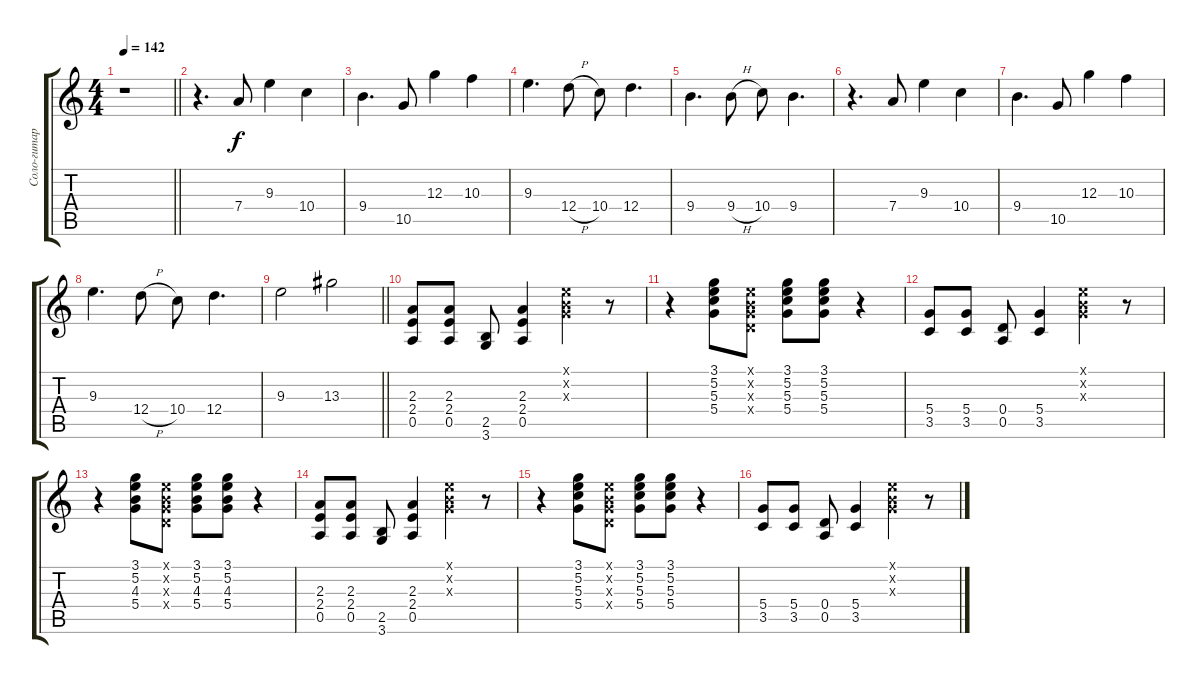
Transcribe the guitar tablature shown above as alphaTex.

\track ("Соло-гитара" "Соло-гитар") {instrument electricguitarclean}
\staff {score tabs}
\tuning (E4 B3 G3 D3 A2 E2) {hide}
\ts (4 4)
\tempo 142
\clef g2
\barLineRight lightlight
\ks c
r.1{dy f instrument electricguitarclean} |
\section ("" "")
r.4{d volume 16 instrument overdrivenguitar} 7.4.8 9.3.4 10.4.4 |
9.4.4{d} 10.5.8 12.3.4 10.3.4 |
9.3.4{d} 12.4{h}.8 10.4.8 12.4.4{d} |
9.4.4{d} 9.4{h}.8 10.4.8 9.4.4{d} |
r.4{d} 7.4.8 9.3.4 10.4.4 |
9.4.4{d} 10.5.8 12.3.4 10.3.4 |
9.3.4{d} 12.4{h}.8 10.4.8 12.4.4{d} |
\barLineRight lightlight
9.3.2 13.3.2 |
\section ("" "")
(2.3 2.4 0.5).8 (2.3 2.4 0.5).8 (2.5 3.6).8 (2.3 2.4 0.5).4 (0.1{x} 0.2{x} 0.3{x}).4 r.8 |
r.4 (3.1 5.2 5.3 5.4).8 (0.1{x} 0.2{x} 0.3{x} 0.4{x}).8 (3.1 5.2 5.3 5.4).8 (3.1 5.2 5.3 5.4).8 r.4 |
(5.4 3.5).8 (5.4 3.5).8 (0.4 0.5).8 (5.4 3.5).4 (0.1{x} 0.2{x} 0.3{x}).4 r.8 |
r.4 (3.1 5.2 4.3 5.4).8 (0.1{x} 0.2{x} 0.3{x} 0.4{x}).8 (3.1 5.2 4.3 5.4).8 (3.1 5.2 4.3 5.4).8 r.4 |
(2.3 2.4 0.5).8 (2.3 2.4 0.5).8 (2.5 3.6).8 (2.3 2.4 0.5).4 (0.1{x} 0.2{x} 0.3{x}).4 r.8 |
r.4 (3.1 5.2 5.3 5.4).8 (0.1{x} 0.2{x} 0.3{x} 0.4{x}).8 (3.1 5.2 5.3 5.4).8 (3.1 5.2 5.3 5.4).8 r.4 |
(5.4 3.5).8 (5.4 3.5).8 (0.4 0.5).8 (5.4 3.5).4 (0.1{x} 0.2{x} 0.3{x}).4 r.8
